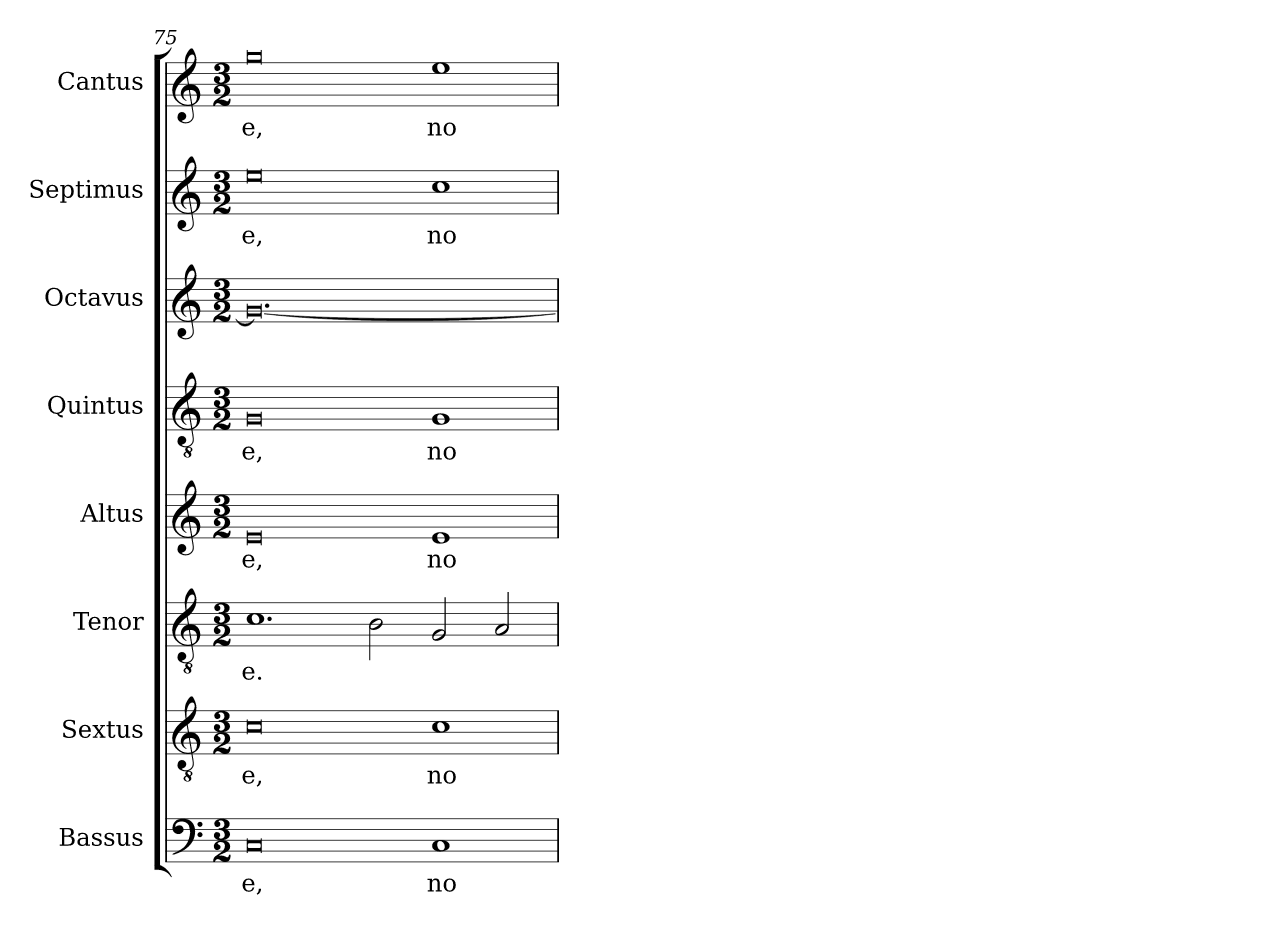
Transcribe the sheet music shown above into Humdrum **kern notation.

**kern	**text	**kern	**text	**kern	**text	**kern	**text	**kern	**text	**kern	**kern	**text	**kern	**text
*part8	*part8	*part7	*part7	*part6	*part6	*part5	*part5	*part4	*part4	*part3	*part2	*part2	*part1	*part1
*staff8	*staff8	*staff7	*staff7	*staff6	*staff6	*staff5	*staff5	*staff4	*staff4	*staff3	*staff2	*staff2	*staff1	*staff1
*I"Bassus	*	*I"Sextus	*	*I"Tenor	*	*I"Altus	*	*I"Quintus	*	*I"Octavus	*I"Septimus	*	*I"Cantus	*
*clefF4	*	*clefGv2	*	*clefGv2	*	*clefG2	*	*clefGv2	*	*clefG2	*clefG2	*	*clefG2	*
*M3/2	*	*M3/2	*	*M3/2	*	*M3/2	*	*M3/2	*	*M3/2	*M3/2	*	*M3/2	*
=75	=75	=75	=75	=75	=75	=75	=75	=75	=75	=75	=75	=75	=75	=75
!	!LO:LY:b:cj	!	!LO:LY:b:cj	!	!LO:LY:b:cj	!	!LO:LY:b:cj	!	!LO:LY:b:cj	!	!	!LO:LY:b:cj	!	!LO:LY:b:cj
0C	e,	0c	e,	1.c	-e.	0e	-e,	0G	e,	0.g_<	0ee	-e,	0gg	e,
.	.	.	.	2B\	.	.	.	.	.	.	.	.	.	.
!	!LO:LY:b:cj	!	!LO:LY:b:cj	!	!	!	!LO:LY:b:cj	!	!LO:LY:b:cj	!	!	!LO:LY:b:cj	!	!LO:LY:b:cj
1C	no	1c	no	2G/	.	1e	no-	1G	no	.	1cc	no-	1ee	no
.	.	.	.	2A/	.	.	.	.	.	.	.	.	.	.
=	=	=	=	=	=	=	=	=	=	=	=	=	=	=
*-	*-	*-	*-	*-	*-	*-	*-	*-	*-	*-	*-	*-	*-	*-
